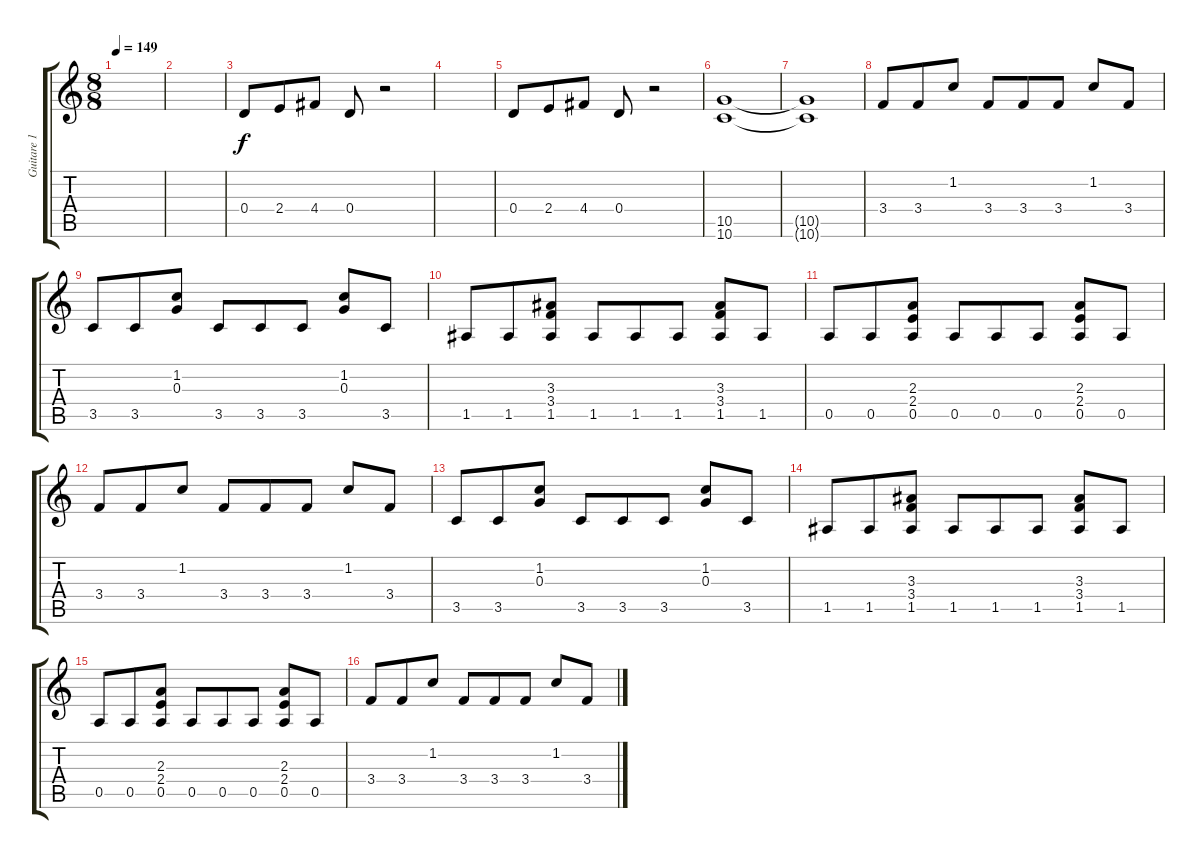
\track ("Guitare 1" "Guitare 1") {instrument overdrivenguitar}
\staff {score tabs}
\tuning (E4 B3 G3 D3 A2 D2) {hide}
\ts (8 8)
\tempo 149
\clef g2
\ks c
|
|
0.4.8{instrument overdrivenguitar} 2.4.8 4.4.8 0.4.8 r.2 |
|
0.4.8 2.4.8 4.4.8 0.4.8 r.2 |
(10.5 10.6).1 |
(10.5{t} 10.6{t}).1 |
3.4.8 3.4.8 1.2.8 3.4.8 3.4.8 3.4.8 1.2.8 3.4.8 |
3.5.8 3.5.8 (1.2 0.3).8 3.5.8 3.5.8 3.5.8 (1.2 0.3).8 3.5.8 |
1.5.8 1.5.8 (3.3 3.4 1.5).8 1.5.8 1.5.8 1.5.8 (3.3 3.4 1.5).8 1.5.8 |
0.5.8 0.5.8 (2.3 2.4 0.5).8 0.5.8 0.5.8 0.5.8 (2.3 2.4 0.5).8 0.5.8 |
3.4.8 3.4.8 1.2.8 3.4.8 3.4.8 3.4.8 1.2.8 3.4.8 |
3.5.8 3.5.8 (1.2 0.3).8 3.5.8 3.5.8 3.5.8 (1.2 0.3).8 3.5.8 |
1.5.8 1.5.8 (3.3 3.4 1.5).8 1.5.8 1.5.8 1.5.8 (3.3 3.4 1.5).8 1.5.8 |
0.5.8 0.5.8 (2.3 2.4 0.5).8 0.5.8 0.5.8 0.5.8 (2.3 2.4 0.5).8 0.5.8 |
3.4.8 3.4.8 1.2.8 3.4.8 3.4.8 3.4.8 1.2.8 3.4.8
